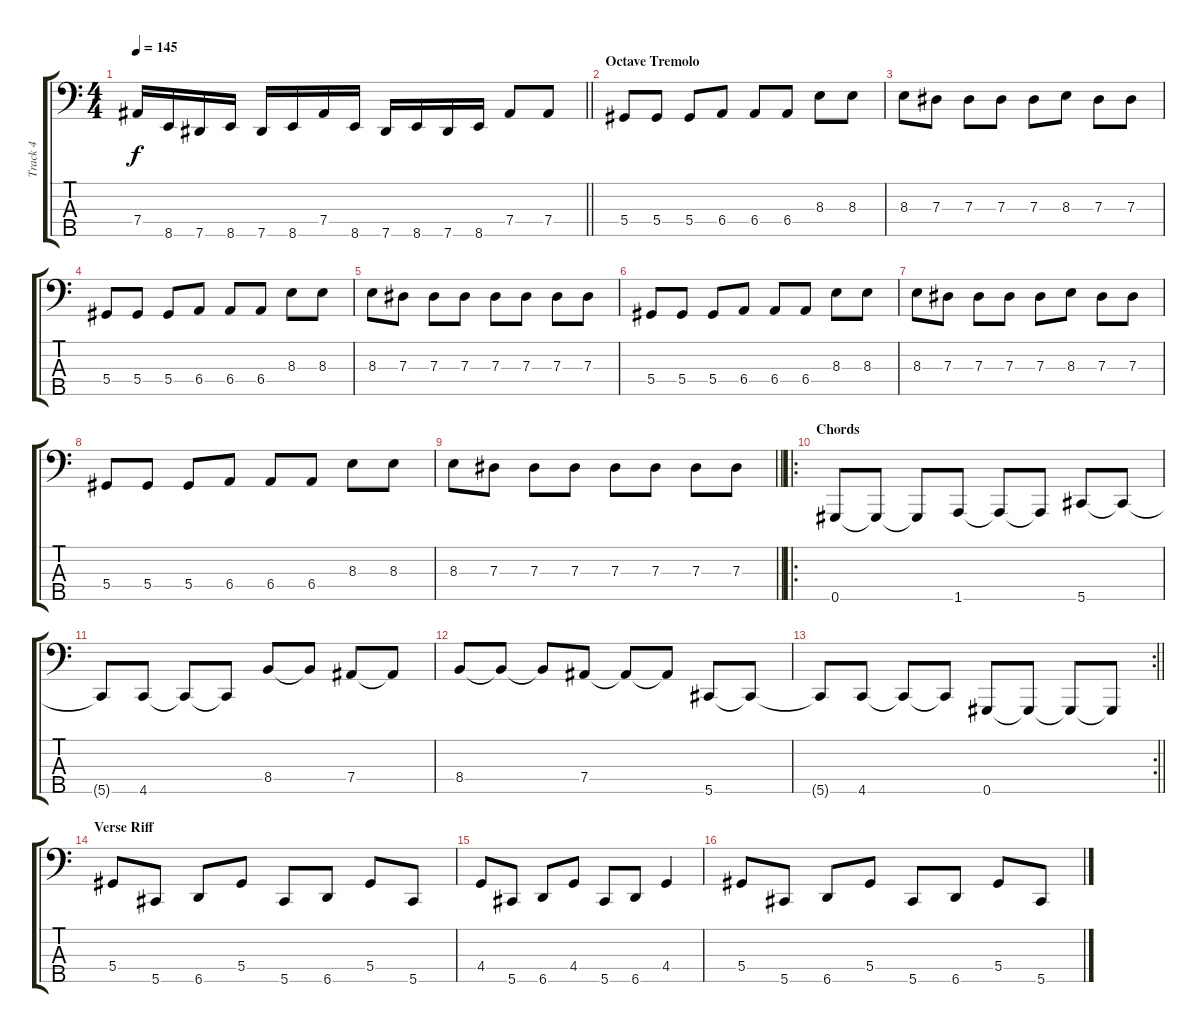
\track ("Track 4" "Track 4") {instrument electricbasspick}
\staff {score tabs}
\tuning (Gb2 Db2 Ab1 Eb1 Ab0) {hide}
\ts (4 4)
\tempo 145
\clef f4
\barLineRight lightlight
\ks c
7.4.16{dy f} 8.5.16 7.5.16 8.5.16 7.5.16 8.5.16 7.4.16 8.5.16 7.5.16 8.5.16 7.5.16 8.5.16 7.4.8 7.4.8 |
\section ("" "Octave Tremolo")
5.4.8 5.4.8 5.4.8 6.4.8 6.4.8 6.4.8 8.3.8 8.3.8 |
8.3.8 7.3.8 7.3.8 7.3.8 7.3.8 8.3.8 7.3.8 7.3.8 |
5.4.8 5.4.8 5.4.8 6.4.8 6.4.8 6.4.8 8.3.8 8.3.8 |
8.3.8 7.3.8 7.3.8 7.3.8 7.3.8 7.3.8 7.3.8 7.3.8 |
5.4.8 5.4.8 5.4.8 6.4.8 6.4.8 6.4.8 8.3.8 8.3.8 |
8.3.8 7.3.8 7.3.8 7.3.8 7.3.8 8.3.8 7.3.8 7.3.8 |
5.4.8 5.4.8 5.4.8 6.4.8 6.4.8 6.4.8 8.3.8 8.3.8 |
\barLineRight lightlight
8.3.8 7.3.8 7.3.8 7.3.8 7.3.8 7.3.8 7.3.8 7.3.8 |
\ro
\section ("" "Chords")
0.5.8 0.5{t}.8 0.5{t}.8 1.5.8 1.5{t}.8 1.5{t}.8 5.5.8 5.5{t}.8 |
5.5{t}.8 4.5.8 4.5{t}.8 4.5{t}.8 8.4.8 8.4{t}.8 7.4.8 7.4{t}.8 |
8.4.8 8.4{t}.8 8.4{t}.8 7.4.8 7.4{t}.8 7.4{t}.8 5.5.8 5.5{t}.8 |
\rc 2
\barLineRight lightlight
5.5{t}.8 4.5.8 4.5{t}.8 4.5{t}.8 0.5.8 0.5{t}.8 0.5{t}.8 0.5{t}.8 |
\section ("" "Verse Riff")
5.4.8 5.5.8 6.5.8 5.4.8 5.5.8 6.5.8 5.4.8 5.5.8 |
4.4.8 5.5.8 6.5.8 4.4.8 5.5.8 6.5.8 4.4.4 |
5.4.8 5.5.8 6.5.8 5.4.8 5.5.8 6.5.8 5.4.8 5.5.8
